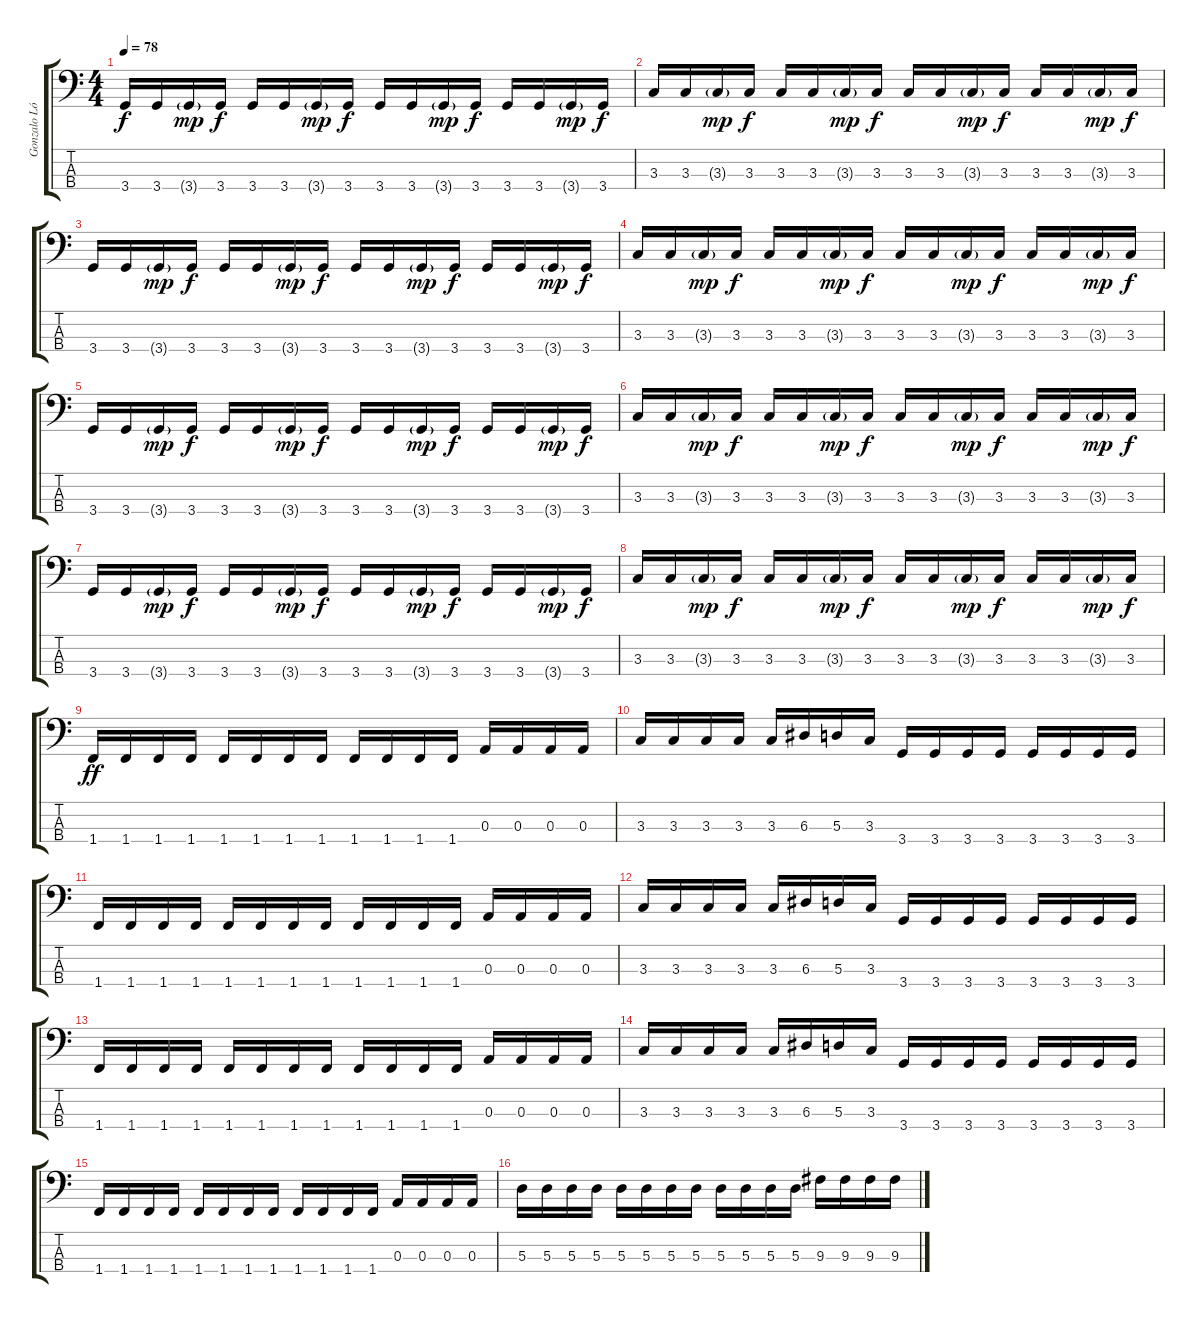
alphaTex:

\track ("Gonzalo López" "Gonzalo Ló") {instrument electricbasspick}
\staff {score tabs}
\tuning (G2 D2 A1 E1) {hide}
\ts (4 4)
\tempo 78
\clef f4
\ks c
3.4.16{dy f} 3.4.16 3.4{g}.16{dy mp} 3.4.16{dy f} 3.4.16 3.4.16 3.4{g}.16{dy mp} 3.4.16{dy f} 3.4.16 3.4.16 3.4{g}.16{dy mp} 3.4.16{dy f} 3.4.16 3.4.16 3.4{g}.16{dy mp} 3.4.16{dy f} |
3.3.16 3.3.16 3.3{g}.16{dy mp} 3.3.16{dy f} 3.3.16 3.3.16 3.3{g}.16{dy mp} 3.3.16{dy f} 3.3.16 3.3.16 3.3{g}.16{dy mp} 3.3.16{dy f} 3.3.16 3.3.16 3.3{g}.16{dy mp} 3.3.16{dy f} |
3.4.16 3.4.16 3.4{g}.16{dy mp} 3.4.16{dy f} 3.4.16 3.4.16 3.4{g}.16{dy mp} 3.4.16{dy f} 3.4.16 3.4.16 3.4{g}.16{dy mp} 3.4.16{dy f} 3.4.16 3.4.16 3.4{g}.16{dy mp} 3.4.16{dy f} |
3.3.16 3.3.16 3.3{g}.16{dy mp} 3.3.16{dy f} 3.3.16 3.3.16 3.3{g}.16{dy mp} 3.3.16{dy f} 3.3.16 3.3.16 3.3{g}.16{dy mp} 3.3.16{dy f} 3.3.16 3.3.16 3.3{g}.16{dy mp} 3.3.16{dy f} |
3.4.16 3.4.16 3.4{g}.16{dy mp} 3.4.16{dy f} 3.4.16 3.4.16 3.4{g}.16{dy mp} 3.4.16{dy f} 3.4.16 3.4.16 3.4{g}.16{dy mp} 3.4.16{dy f} 3.4.16 3.4.16 3.4{g}.16{dy mp} 3.4.16{dy f} |
3.3.16 3.3.16 3.3{g}.16{dy mp} 3.3.16{dy f} 3.3.16 3.3.16 3.3{g}.16{dy mp} 3.3.16{dy f} 3.3.16 3.3.16 3.3{g}.16{dy mp} 3.3.16{dy f} 3.3.16 3.3.16 3.3{g}.16{dy mp} 3.3.16{dy f} |
3.4.16 3.4.16 3.4{g}.16{dy mp} 3.4.16{dy f} 3.4.16 3.4.16 3.4{g}.16{dy mp} 3.4.16{dy f} 3.4.16 3.4.16 3.4{g}.16{dy mp} 3.4.16{dy f} 3.4.16 3.4.16 3.4{g}.16{dy mp} 3.4.16{dy f} |
3.3.16 3.3.16 3.3{g}.16{dy mp} 3.3.16{dy f} 3.3.16 3.3.16 3.3{g}.16{dy mp} 3.3.16{dy f} 3.3.16 3.3.16 3.3{g}.16{dy mp} 3.3.16{dy f} 3.3.16 3.3.16 3.3{g}.16{dy mp} 3.3.16{dy f} |
1.4.16{dy ff} 1.4.16 1.4.16 1.4.16 1.4.16 1.4.16 1.4.16 1.4.16 1.4.16 1.4.16 1.4.16 1.4.16 0.3.16 0.3.16 0.3.16 0.3.16 |
3.3.16 3.3.16 3.3.16 3.3.16 3.3.16 6.3.16 5.3.16 3.3.16 3.4.16 3.4.16 3.4.16 3.4.16 3.4.16 3.4.16 3.4.16 3.4.16 |
1.4.16 1.4.16 1.4.16 1.4.16 1.4.16 1.4.16 1.4.16 1.4.16 1.4.16 1.4.16 1.4.16 1.4.16 0.3.16 0.3.16 0.3.16 0.3.16 |
3.3.16 3.3.16 3.3.16 3.3.16 3.3.16 6.3.16 5.3.16 3.3.16 3.4.16 3.4.16 3.4.16 3.4.16 3.4.16 3.4.16 3.4.16 3.4.16 |
1.4.16 1.4.16 1.4.16 1.4.16 1.4.16 1.4.16 1.4.16 1.4.16 1.4.16 1.4.16 1.4.16 1.4.16 0.3.16 0.3.16 0.3.16 0.3.16 |
3.3.16 3.3.16 3.3.16 3.3.16 3.3.16 6.3.16 5.3.16 3.3.16 3.4.16 3.4.16 3.4.16 3.4.16 3.4.16 3.4.16 3.4.16 3.4.16 |
1.4.16 1.4.16 1.4.16 1.4.16 1.4.16 1.4.16 1.4.16 1.4.16 1.4.16 1.4.16 1.4.16 1.4.16 0.3.16 0.3.16 0.3.16 0.3.16 |
5.3.16 5.3.16 5.3.16 5.3.16 5.3.16 5.3.16 5.3.16 5.3.16 5.3.16 5.3.16 5.3.16 5.3.16 9.3.16 9.3.16 9.3.16 9.3.16
